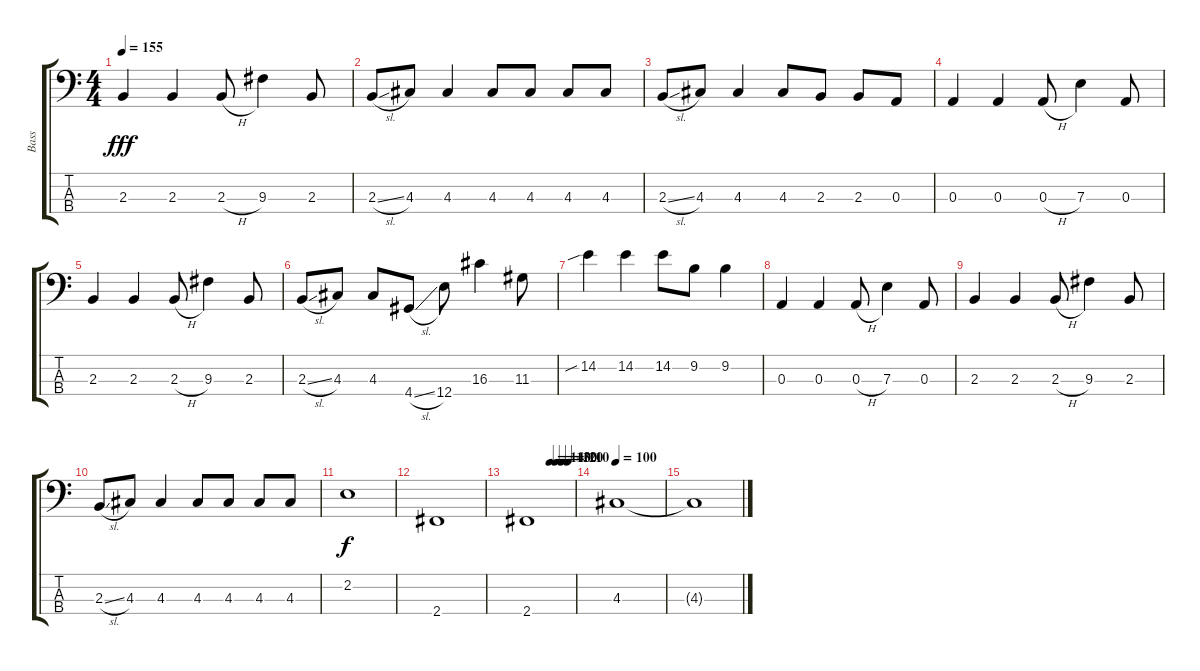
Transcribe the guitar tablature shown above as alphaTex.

\track ("Bass" "Bass") {instrument electricbassfinger}
\staff {score tabs}
\tuning (G2 D2 A1 E1) {hide}
\ts (4 4)
\tempo 155
\clef f4
\ks c
2.3.4{dy fff} 2.3.4 2.3{h}.8 9.3.4 2.3.8 |
2.3{sl}.8 4.3.8 4.3.4 4.3.8 4.3.8 4.3.8 4.3.8 |
2.3{sl}.8 4.3.8 4.3.4 4.3.8 2.3.8 2.3.8 0.3.8 |
0.3.4 0.3.4 0.3{h}.8 7.3.4 0.3.8 |
2.3.4 2.3.4 2.3{h}.8 9.3.4 2.3.8 |
2.3{sl}.8 4.3.8 4.3.8 4.4{sl}.8 12.4.8 16.3.4 11.3.8 |
14.2{sib}.4 14.2.4 14.2.8 9.2.8 9.2.4 |
0.3.4 0.3.4 0.3{h}.8 7.3.4 0.3.8 |
2.3.4 2.3.4 2.3{h}.8 9.3.4 2.3.8 |
2.3{sl}.8 4.3.8 4.3.4 4.3.8 4.3.8 4.3.8 4.3.8 |
2.2.1{dy f} |
2.4.1 |
\tempo (140 0.5)
\tempo (130 0.625)
\tempo (120 0.75)
\tempo (110 0.875)
2.4.1 |
\tempo 100
4.3.1 |
4.3{t}.1
